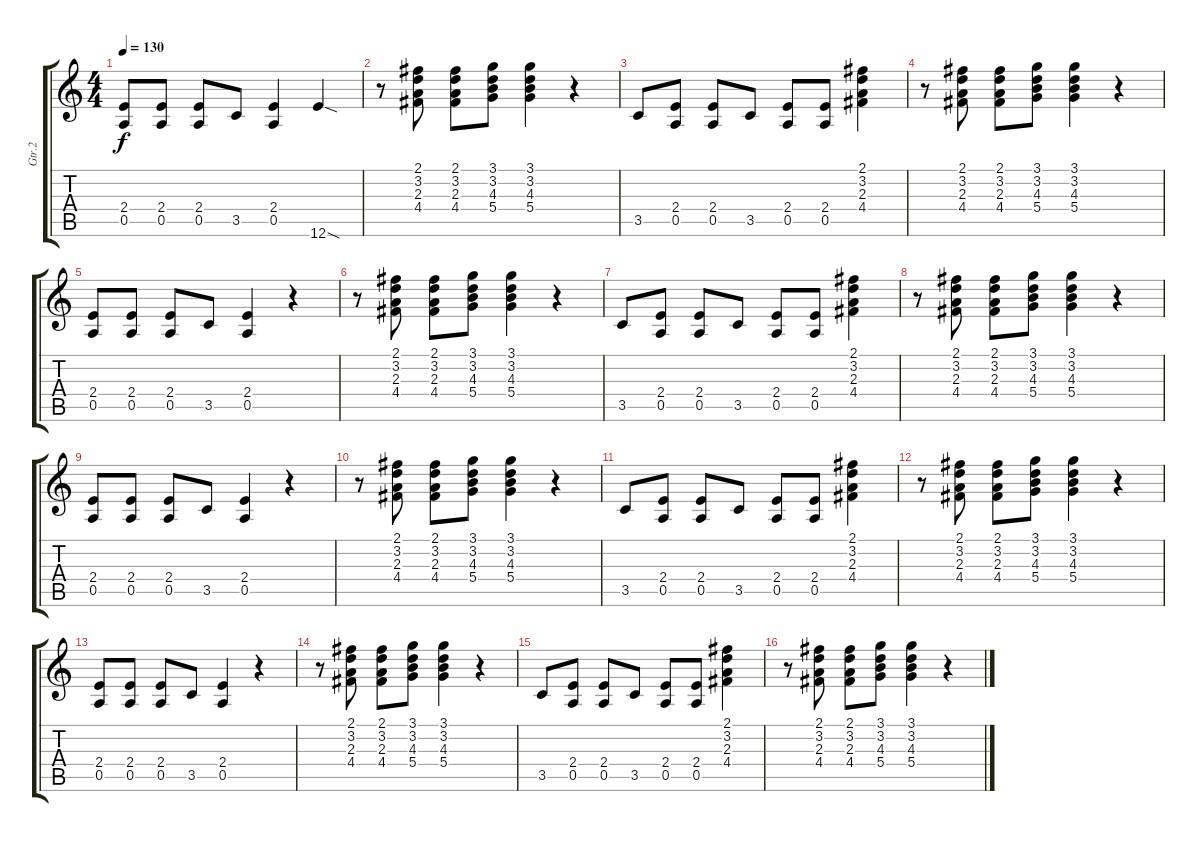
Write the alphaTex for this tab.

\track ("Gtr.2" "Gtr.2") {instrument overdrivenguitar}
\staff {score tabs}
\tuning (E4 B3 G3 D3 A2 E2) {hide}
\ts (4 4)
\tempo 130
\clef g2
\ks c
(2.4 0.5).8{dy f} (2.4 0.5).8 (2.4 0.5).8 3.5.8 (2.4 0.5).4 12.6{sod}.4 |
r.8 (2.1 3.2 2.3 4.4).8 (2.1 3.2 2.3 4.4).8 (3.1 3.2 4.3 5.4).8 (3.1 3.2 4.3 5.4).4 r.4 |
3.5.8 (2.4 0.5).8 (2.4 0.5).8 3.5.8 (2.4 0.5).8 (2.4 0.5).8 (2.1 3.2 2.3 4.4).4 |
r.8 (2.1 3.2 2.3 4.4).8 (2.1 3.2 2.3 4.4).8 (3.1 3.2 4.3 5.4).8 (3.1 3.2 4.3 5.4).4 r.4 |
(2.4 0.5).8 (2.4 0.5).8 (2.4 0.5).8 3.5.8 (2.4 0.5).4 r.4 |
r.8 (2.1 3.2 2.3 4.4).8 (2.1 3.2 2.3 4.4).8 (3.1 3.2 4.3 5.4).8 (3.1 3.2 4.3 5.4).4 r.4 |
3.5.8 (2.4 0.5).8 (2.4 0.5).8 3.5.8 (2.4 0.5).8 (2.4 0.5).8 (2.1 3.2 2.3 4.4).4 |
r.8 (2.1 3.2 2.3 4.4).8 (2.1 3.2 2.3 4.4).8 (3.1 3.2 4.3 5.4).8 (3.1 3.2 4.3 5.4).4 r.4 |
(2.4 0.5).8 (2.4 0.5).8 (2.4 0.5).8 3.5.8 (2.4 0.5).4 r.4 |
r.8 (2.1 3.2 2.3 4.4).8 (2.1 3.2 2.3 4.4).8 (3.1 3.2 4.3 5.4).8 (3.1 3.2 4.3 5.4).4 r.4 |
3.5.8 (2.4 0.5).8 (2.4 0.5).8 3.5.8 (2.4 0.5).8 (2.4 0.5).8 (2.1 3.2 2.3 4.4).4 |
r.8 (2.1 3.2 2.3 4.4).8 (2.1 3.2 2.3 4.4).8 (3.1 3.2 4.3 5.4).8 (3.1 3.2 4.3 5.4).4 r.4 |
(2.4 0.5).8 (2.4 0.5).8 (2.4 0.5).8 3.5.8 (2.4 0.5).4 r.4 |
r.8 (2.1 3.2 2.3 4.4).8 (2.1 3.2 2.3 4.4).8 (3.1 3.2 4.3 5.4).8 (3.1 3.2 4.3 5.4).4 r.4 |
3.5.8 (2.4 0.5).8 (2.4 0.5).8 3.5.8 (2.4 0.5).8 (2.4 0.5).8 (2.1 3.2 2.3 4.4).4 |
r.8 (2.1 3.2 2.3 4.4).8 (2.1 3.2 2.3 4.4).8 (3.1 3.2 4.3 5.4).8 (3.1 3.2 4.3 5.4).4 r.4
